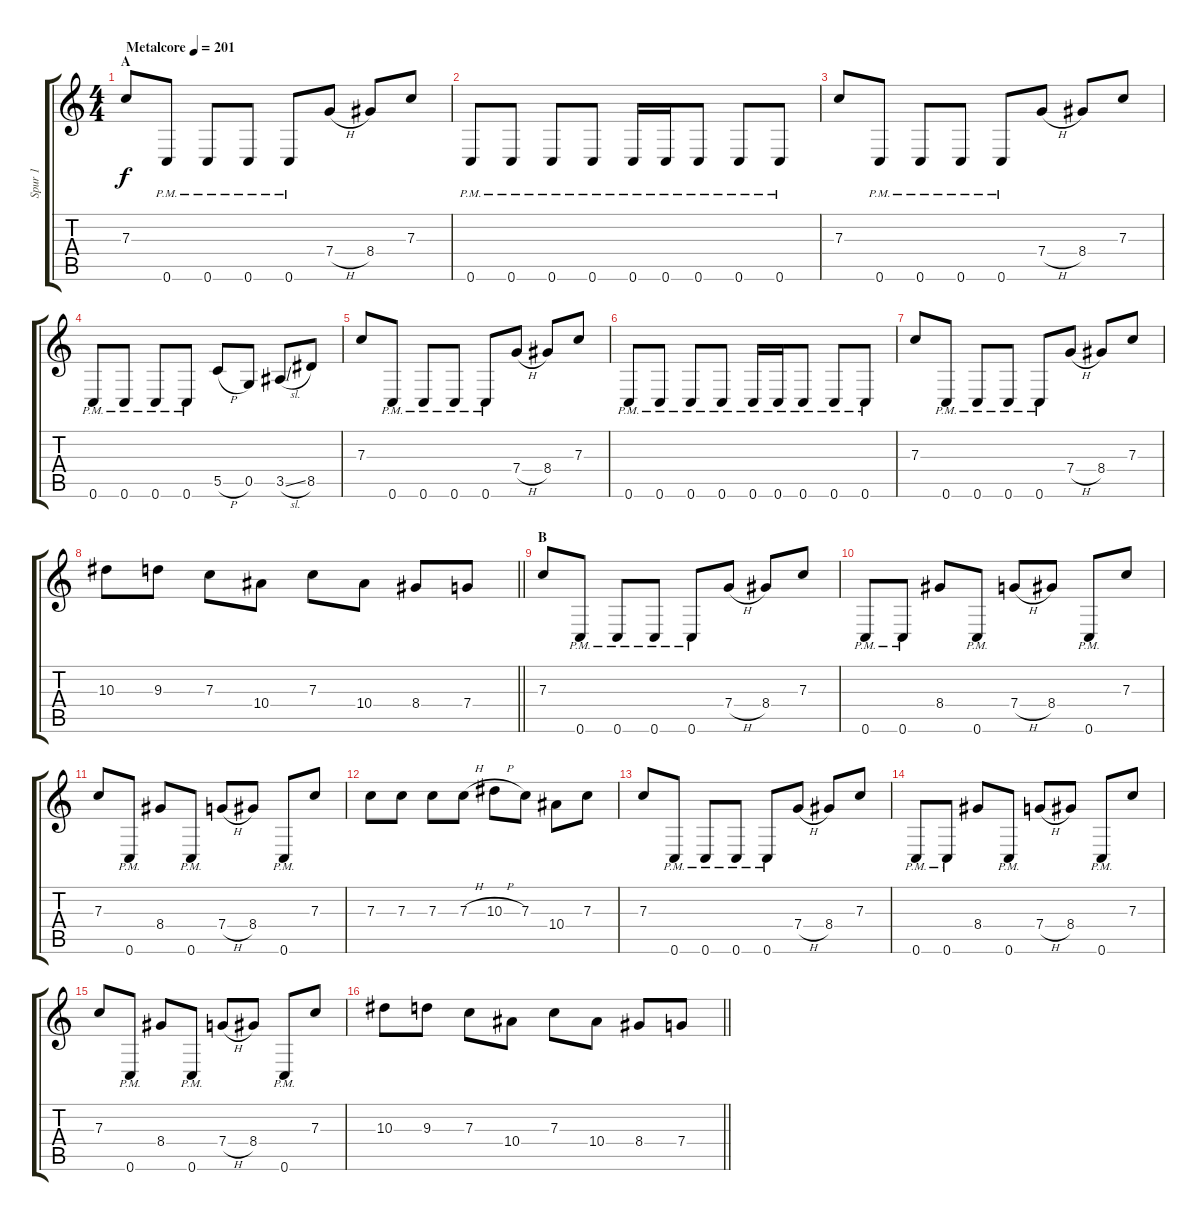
\track ("Spur 1" "Spur 1") {instrument distortionguitar}
\staff {score tabs}
\tuning (D4 A3 F3 C3 G2 C2) {hide}
\ts (4 4)
\section ("" "A")
\tempo (201 "Metalcore")
\clef g2
\ks c
7.3.8{dy f instrument distortionguitar} 0.6{pm}.8 0.6{pm}.8 0.6{pm}.8 0.6{pm}.8 7.4{h}.8 8.4.8 7.3.8 |
0.6{pm}.8 0.6{pm}.8 0.6{pm}.8 0.6{pm}.8 0.6{pm}.16 0.6{pm}.16 0.6{pm}.8 0.6{pm}.8 0.6{pm}.8 |
7.3.8 0.6{pm}.8 0.6{pm}.8 0.6{pm}.8 0.6{pm}.8 7.4{h}.8 8.4.8 7.3.8 |
0.6{pm}.8 0.6{pm}.8 0.6{pm}.8 0.6{pm}.8 5.5{h}.8 0.5.8 3.5{sl}.8 8.5.8 |
7.3.8 0.6{pm}.8 0.6{pm}.8 0.6{pm}.8 0.6{pm}.8 7.4{h}.8 8.4.8 7.3.8 |
0.6{pm}.8 0.6{pm}.8 0.6{pm}.8 0.6{pm}.8 0.6{pm}.16 0.6{pm}.16 0.6{pm}.8 0.6{pm}.8 0.6{pm}.8 |
7.3.8 0.6{pm}.8 0.6{pm}.8 0.6{pm}.8 0.6{pm}.8 7.4{h}.8 8.4.8 7.3.8 |
\barLineRight lightlight
10.3.8 9.3.8 7.3.8 10.4.8 7.3.8 10.4.8 8.4.8 7.4.8 |
\section ("" "B")
7.3.8 0.6{pm}.8 0.6{pm}.8 0.6{pm}.8 0.6{pm}.8 7.4{h}.8 8.4.8 7.3.8 |
0.6{pm}.8 0.6{pm}.8 8.4.8 0.6{pm}.8 7.4{h}.8 8.4.8 0.6{pm}.8 7.3.8 |
7.3.8 0.6{pm}.8 8.4.8 0.6{pm}.8 7.4{h}.8 8.4.8 0.6{pm}.8 7.3.8 |
7.3.8 7.3.8 7.3.8 7.3{h}.8 10.3{h}.8 7.3.8 10.4.8 7.3.8 |
7.3.8 0.6{pm}.8 0.6{pm}.8 0.6{pm}.8 0.6{pm}.8 7.4{h}.8 8.4.8 7.3.8 |
0.6{pm}.8 0.6{pm}.8 8.4.8 0.6{pm}.8 7.4{h}.8 8.4.8 0.6{pm}.8 7.3.8 |
7.3.8 0.6{pm}.8 8.4.8 0.6{pm}.8 7.4{h}.8 8.4.8 0.6{pm}.8 7.3.8 |
\barLineRight lightlight
10.3.8 9.3.8 7.3.8 10.4.8 7.3.8 10.4.8 8.4.8 7.4.8
